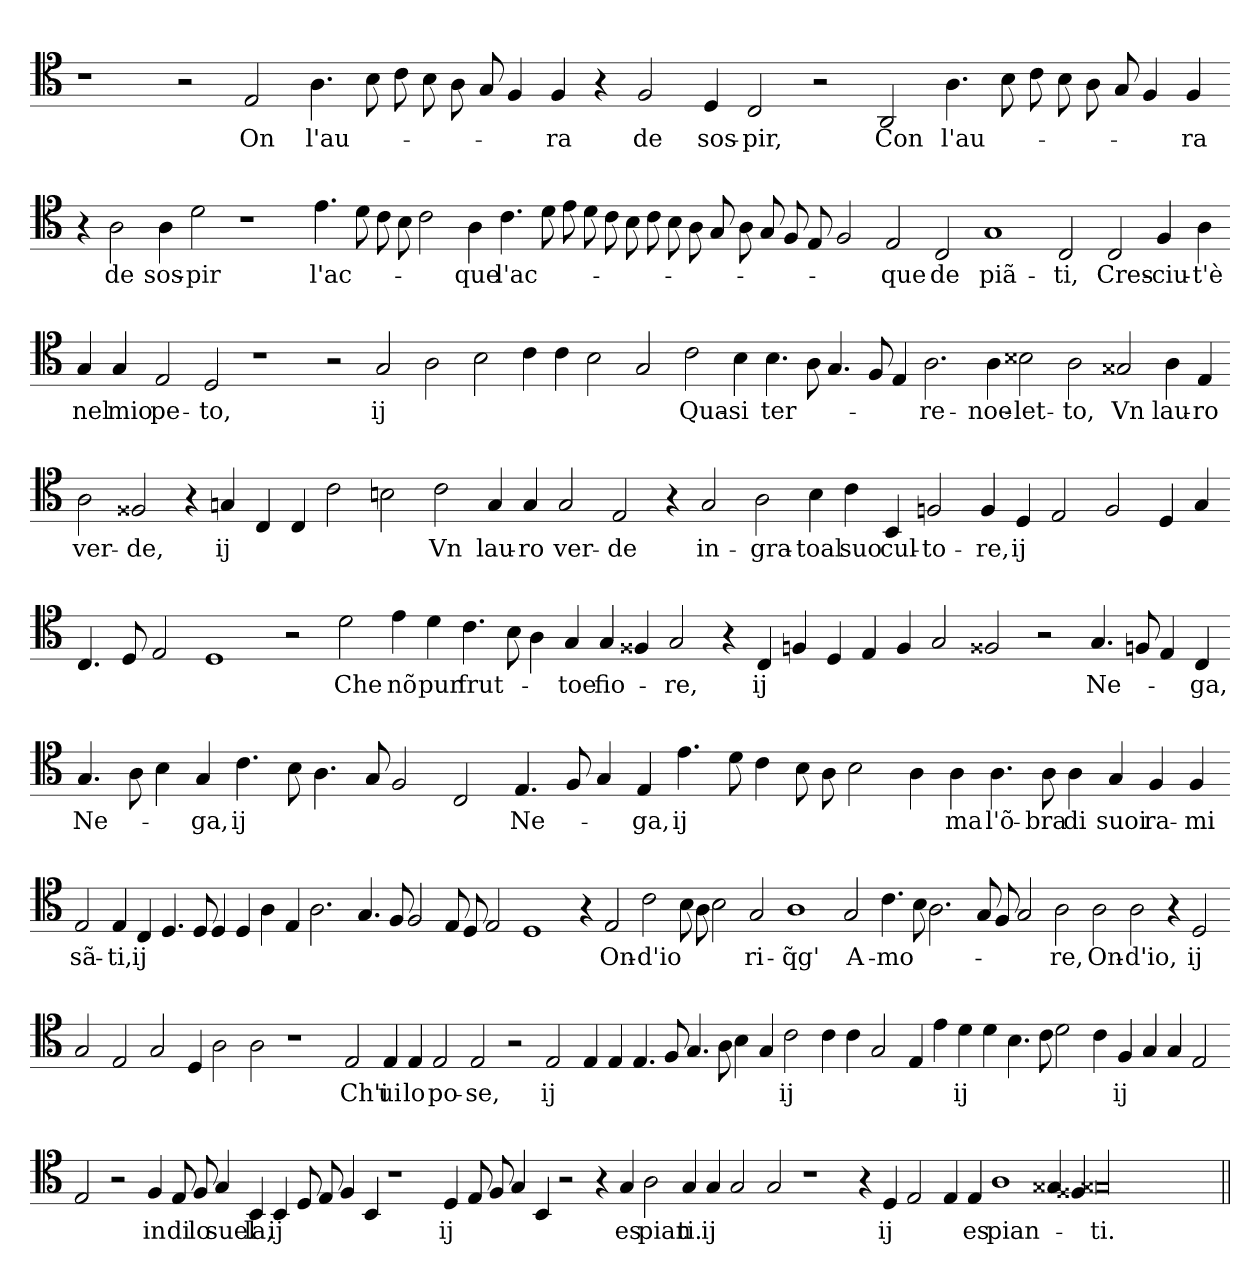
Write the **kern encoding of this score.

**kern	**text
*part1	*part1
*staff1	*staff1
*clefC4	*
*k[]	*
=	=
1r	.
2r	.
2E	On
4.A	l'au-
8B	.
8c	.
8B	.
8A	.
8G	.
4F	.
4F	ra
4r	.
2F	de
4D	sos-
2C	pir,
2r	.
2AA	Con
4.A	l'au-
8B	.
8c	.
8B	.
8A	.
8G	.
4F	.
4F	ra
=-	=-
4r	.
2A	de
4A	sos-
2d	pir
1r	.
4.e	l'ac-
8d	.
8c	.
8B	.
2c	.
4A	que
4.c	l'ac-
8d	.
8e	.
8d	.
8c	.
8B	.
8c	.
8B	.
8A	.
8G	.
8A	.
8G	.
8F	.
8E	.
2F	.
2E	que
2C	de
1G	piã-
2C	ti,
2C	Cres-
4F	ciu-
4A	t'ѐ
=-	=-
4G	nel
4G	mio
2E	pe-
2D	to,
1r	.
2r	.
2G	ij
2A	.
2B	.
4c	.
4c	.
2B	.
2G	.
2c	Qua-
4B	si
4.B	ter-
8A	.
4.G	.
8F	.
4E	.
2.A	re-
4A	noe-
2B##X	let-
2A	to,
2G##X	Vn
4A	lau-
4E	ro
=-	=-
2A	ver-
2F##X	de,
4r	.
4G	ij
4C	.
4C	.
2c	.
2B	.
2c	Vn
4G	lau-
4G	ro
2G	ver-
2E	de
4r	.
2G	in-
2A	gra-
4B	toal
4c	suo
4BB	cul-
2F	to-
4F	re,
4D	ij
2E	.
2F	.
4D	.
4G	.
=-	=-
4.C	.
8D	.
2E	.
1D	.
2r	.
2d	Che
4e	nõ
4d	pur
4.c	frut-
8B	.
4A	.
4G	toe
4G	fio-
4F##X	.
2G	re,
4r	.
4C	ij
4F	.
4D	.
4E	.
4F	.
2G	.
2F##X	.
2r	.
4.G	Ne-
8F	.
4E	.
4C	ga,
=-	=-
4.G	Ne-
8A	.
4B	.
4G	ga,
4.c	ij
8B	.
4.A	.
8G	.
2F	.
2C	.
4.E	Ne-
8F	.
4G	.
4E	ga,
4.e	ij
8d	.
4c	.
8B	.
8A	.
2B	.
4A	.
4A	ma
4.A	l'õ-
8A	bra
4A	di
4G	suoi
4F	ra-
4F	mi
=-	=-
2E	sã-
4E	ti,
4C	ij
4.D	.
8D	.
4D	.
4D	.
4A	.
4E	.
2.A	.
4.G	.
8F	.
2F	.
8E	.
8D	.
2E	.
1D	.
4r	.
2E	On-
2c	d'io
8B	.
8A	.
2B	.
2G	ri-
1A	q̃g'
2G	A-
4.c	mo-
8B	.
2.A	.
8G	.
8F	.
2G	.
2A	re,
2A	On-
2A	d'io,
4r	.
2D	ij
=-	=-
2G	.
2E	.
2G	.
4D	.
2A	.
2A	.
1r	.
2E	Ch'i-
4E	ui
4E	lo
2E	po-
2E	se,
2r	.
2E	ij
4E	.
4E	.
4.E	.
8F	.
4.G	.
8A	.
4B	.
4G	.
2c	ij
4c	.
4c	.
2G	.
4E	.
4e	.
4d	ij
4d	.
4.B	.
8c	.
2d	.
4c	.
4F	ij
4G	.
4G	.
2E	.
=-	=-
2E	.
2r	.
4F	in-
8E	di
8F	lo
4G	suel-
4BB	la,
4BB	ij
8D	.
8E	.
4F	.
4BB	.
1r	.
4D	ij
8E	.
8F	.
4G	.
4BB	.
2r	.
4r	.
4G	es-
2A	pian-
4G	ti.
4G	ij
2G	.
2G	.
1r	.
4r	.
4D	ij
2E	.
4E	.
4E	es-
1A	pian-
4G##X	.
4F##X	.
00G##X/	ti.
=||	=||
*-	*-
